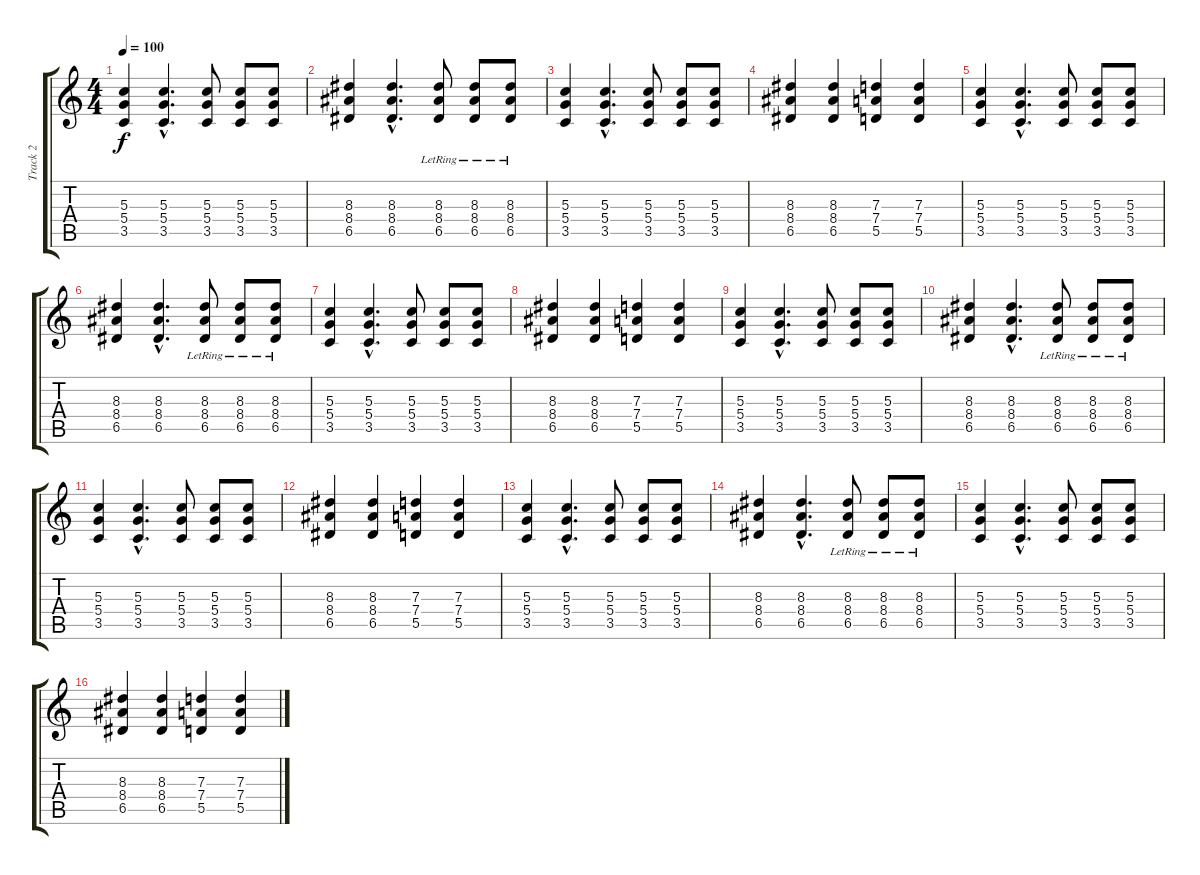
\track ("Track 2" "Track 2") {instrument overdrivenguitar}
\staff {score tabs}
\tuning (E4 B3 G3 D3 A2 E2) {hide}
\ts (4 4)
\tempo 100
\clef g2
\ks c
(5.3 5.4 3.5).4{dy f instrument overdrivenguitar} (5.3{hac} 5.4{hac} 3.5{hac}).4{d} (5.3 5.4 3.5).8 (5.3 5.4 3.5).8 (5.3 5.4 3.5).8 |
(8.3 8.4 6.5).4 (8.3{hac} 8.4{hac} 6.5{hac}).4{d} (8.3{lr} 8.4 6.5).8 (8.3 8.4{lr} 6.5).8 (8.3 8.4 6.5{lr}).8 |
(5.3 5.4 3.5).4 (5.3{hac} 5.4{hac} 3.5{hac}).4{d} (5.3 5.4 3.5).8 (5.3 5.4 3.5).8 (5.3 5.4 3.5).8 |
(8.3 8.4 6.5).4 (8.3 8.4 6.5).4 (7.3 7.4 5.5).4 (7.3 7.4 5.5).4 |
(5.3 5.4 3.5).4 (5.3{hac} 5.4{hac} 3.5{hac}).4{d} (5.3 5.4 3.5).8 (5.3 5.4 3.5).8 (5.3 5.4 3.5).8 |
(8.3 8.4 6.5).4 (8.3{hac} 8.4{hac} 6.5{hac}).4{d} (8.3{lr} 8.4 6.5).8 (8.3 8.4{lr} 6.5).8 (8.3 8.4 6.5{lr}).8 |
(5.3 5.4 3.5).4 (5.3{hac} 5.4{hac} 3.5{hac}).4{d} (5.3 5.4 3.5).8 (5.3 5.4 3.5).8 (5.3 5.4 3.5).8 |
(8.3 8.4 6.5).4 (8.3 8.4 6.5).4 (7.3 7.4 5.5).4 (7.3 7.4 5.5).4 |
(5.3 5.4 3.5).4 (5.3{hac} 5.4{hac} 3.5{hac}).4{d} (5.3 5.4 3.5).8 (5.3 5.4 3.5).8 (5.3 5.4 3.5).8 |
(8.3 8.4 6.5).4 (8.3{hac} 8.4{hac} 6.5{hac}).4{d} (8.3{lr} 8.4 6.5).8 (8.3 8.4{lr} 6.5).8 (8.3 8.4 6.5{lr}).8 |
(5.3 5.4 3.5).4 (5.3{hac} 5.4{hac} 3.5{hac}).4{d} (5.3 5.4 3.5).8 (5.3 5.4 3.5).8 (5.3 5.4 3.5).8 |
(8.3 8.4 6.5).4 (8.3 8.4 6.5).4 (7.3 7.4 5.5).4 (7.3 7.4 5.5).4 |
(5.3 5.4 3.5).4 (5.3{hac} 5.4{hac} 3.5{hac}).4{d} (5.3 5.4 3.5).8 (5.3 5.4 3.5).8 (5.3 5.4 3.5).8 |
(8.3 8.4 6.5).4 (8.3{hac} 8.4{hac} 6.5{hac}).4{d} (8.3{lr} 8.4 6.5).8 (8.3 8.4{lr} 6.5).8 (8.3 8.4 6.5{lr}).8 |
(5.3 5.4 3.5).4 (5.3{hac} 5.4{hac} 3.5{hac}).4{d} (5.3 5.4 3.5).8 (5.3 5.4 3.5).8 (5.3 5.4 3.5).8 |
(8.3 8.4 6.5).4 (8.3 8.4 6.5).4 (7.3 7.4 5.5).4 (7.3 7.4 5.5).4
